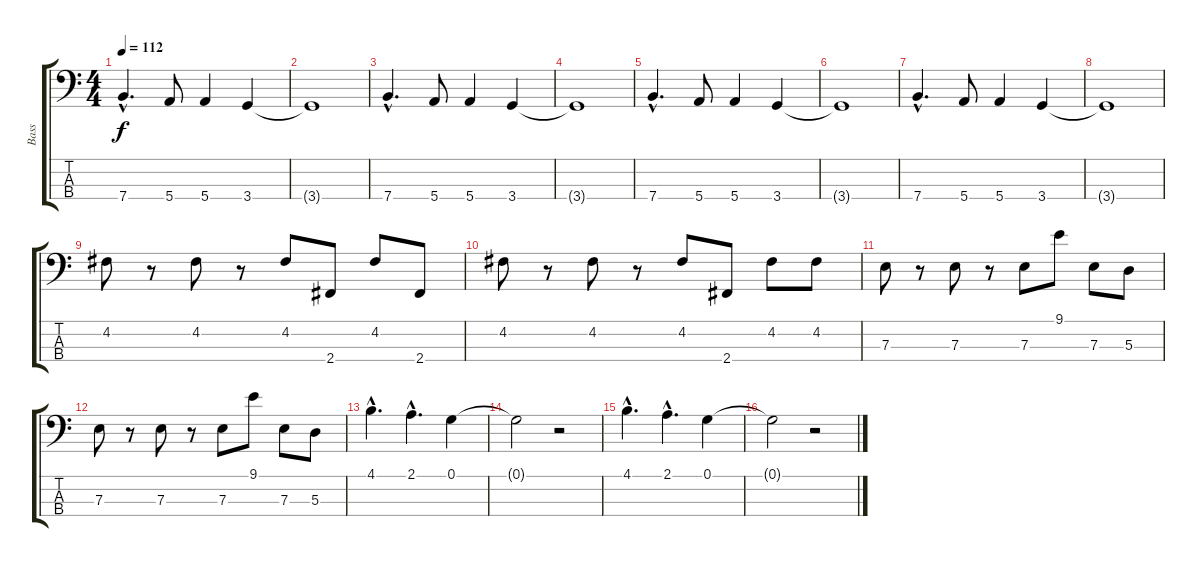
\track ("Bass" "Bass") {instrument electricbasspick}
\staff {score tabs}
\tuning (G2 D2 A1 E1) {hide}
\ts (4 4)
\tempo 112
\clef f4
\ks c
7.4{hac}.4{d dy f} 5.4.8 5.4.4 3.4.4 |
3.4{t}.1 |
7.4{hac}.4{d} 5.4.8 5.4.4 3.4.4 |
3.4{t}.1 |
7.4{hac}.4{d} 5.4.8 5.4.4 3.4.4 |
3.4{t}.1 |
7.4{hac}.4{d} 5.4.8 5.4.4 3.4.4 |
3.4{t}.1 |
4.2.8 r.8 4.2.8 r.8 4.2.8 2.4.8 4.2.8 2.4.8 |
4.2.8 r.8 4.2.8 r.8 4.2.8 2.4.8 4.2.8 4.2.8 |
7.3.8 r.8 7.3.8 r.8 7.3.8 9.1.8 7.3.8 5.3.8 |
7.3.8 r.8 7.3.8 r.8 7.3.8 9.1.8 7.3.8 5.3.8 |
4.1{hac}.4{d} 2.1{hac}.4{d} 0.1.4 |
0.1{t}.2 r.2 |
4.1{hac}.4{d} 2.1{hac}.4{d} 0.1.4 |
0.1{t}.2 r.2
